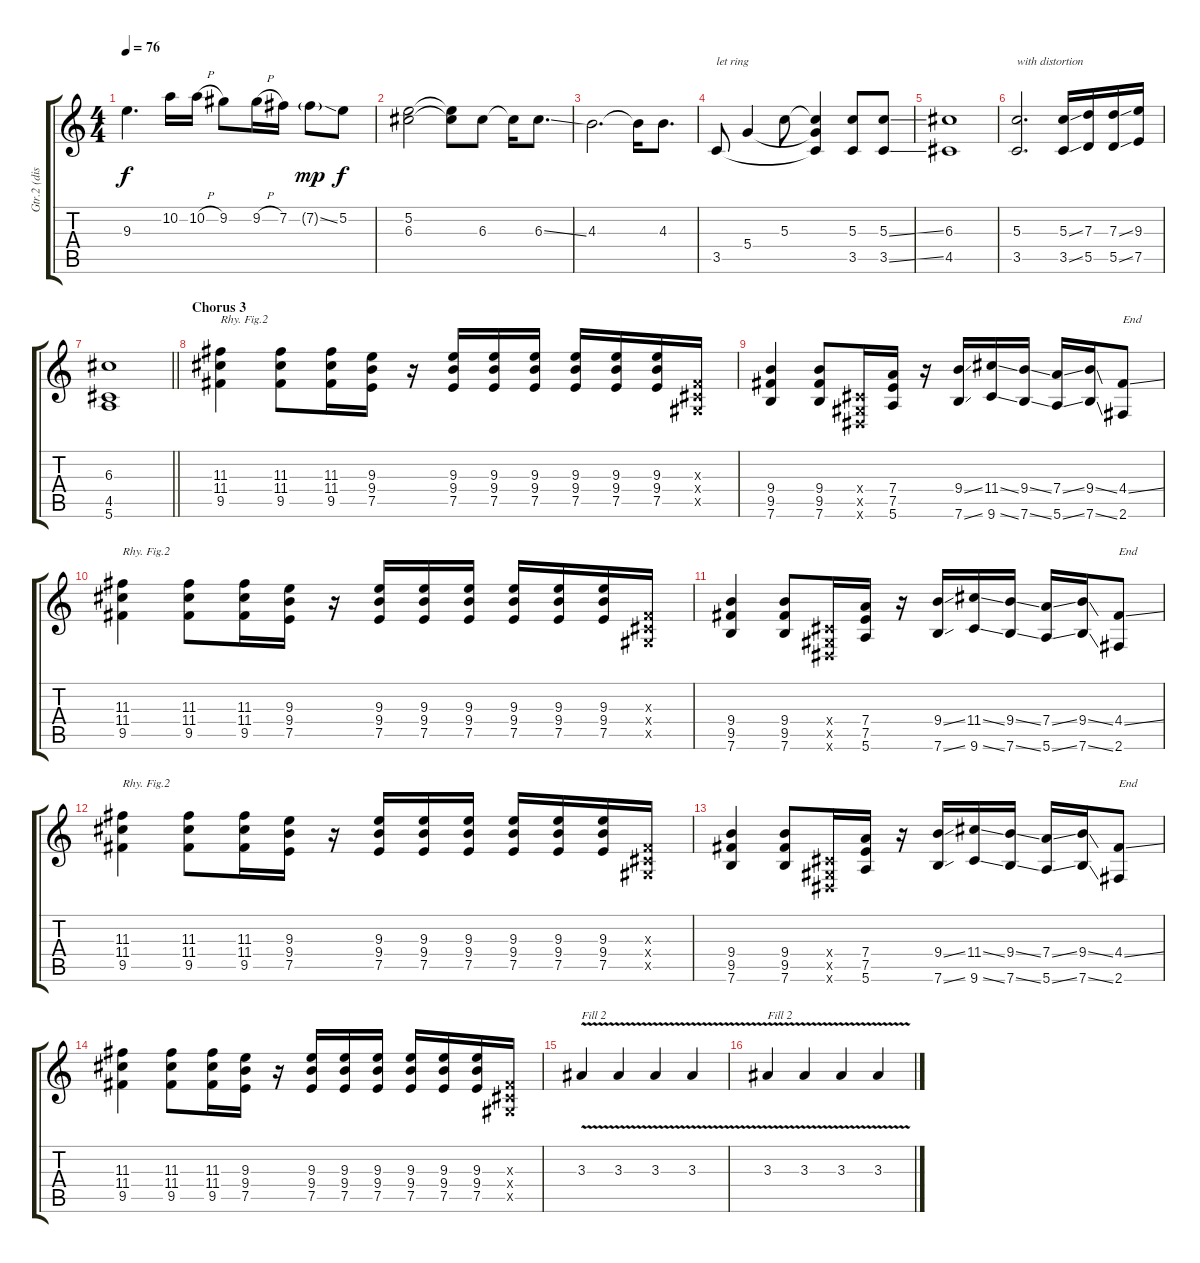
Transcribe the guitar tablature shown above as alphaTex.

\track ("Gtr.2 (dist.)" "Gtr.2 (dis") {instrument distortionguitar}
\staff {score tabs}
\tuning (E4 B3 G3 D3 A2 E2) {hide}
\ts (4 4)
\tempo 76
\clef g2
\ks c
9.3{t}.4{d dy f} 10.2.16 10.2{h}.16 9.2.8 9.2{h}.16 7.2.16 7.2{ss g}.8{dy mp} 5.2.8{dy f} |
(5.2 6.3).2 (5.2{t} 6.3{t}).8 6.3.8 6.3{t}.16 6.3{ss}.8{d} |
4.3.2{d} 4.3{t}.16 4.3.8{d} |
3.5.8{txt "let ring"} 5.4.4 5.3.8 (5.3{t} 5.4{t} 3.5{t}).4 (5.3 3.5).8 (5.3{ss} 3.5{ss}).8 |
(6.3 4.5).1 |
(5.3 3.5).2{d txt "with distortion" instrument distortionguitar} (5.3{ss} 3.5{ss}).16 (7.3 5.5).16 (7.3{ss} 5.5{ss}).16 (9.3 7.5).16 |
\barLineRight lightlight
(6.3 4.5 5.6).1 |
\section ("" "Chorus 3")
(11.3 11.4 9.5).4{txt "Rhy. Fig.2"} (11.3 11.4 9.5).8 (11.3 11.4 9.5).16 (9.3 9.4 7.5).16 r.16 (9.3 9.4 7.5).16 (9.3 9.4 7.5).16 (9.3 9.4 7.5).16 (9.3 9.4 7.5).16 (9.3 9.4 7.5).16 (9.3 9.4 7.5).16 (-1.3{x} -1.4{x} -1.5{x}).16 |
(9.4 9.5 7.6).4 (9.4 9.5 7.6).8 (-1.4{x} -1.5{x} -1.6{x}).16 (7.4 7.5 5.6).16 r.16 (9.4{ss} 7.6{ss}).16 (11.4{ss} 9.6{ss}).16 (9.4{ss} 7.6{ss}).16 (7.4{ss} 5.6{ss}).16 (9.4{ss} 7.6{ss}).16 (4.4{ss} 2.6).8{txt "End"} |
(11.3 11.4 9.5).4{txt "Rhy. Fig.2"} (11.3 11.4 9.5).8 (11.3 11.4 9.5).16 (9.3 9.4 7.5).16 r.16 (9.3 9.4 7.5).16 (9.3 9.4 7.5).16 (9.3 9.4 7.5).16 (9.3 9.4 7.5).16 (9.3 9.4 7.5).16 (9.3 9.4 7.5).16 (-1.3{x} -1.4{x} -1.5{x}).16 |
(9.4 9.5 7.6).4 (9.4 9.5 7.6).8 (-1.4{x} -1.5{x} -1.6{x}).16 (7.4 7.5 5.6).16 r.16 (9.4{ss} 7.6{ss}).16 (11.4{ss} 9.6{ss}).16 (9.4{ss} 7.6{ss}).16 (7.4{ss} 5.6{ss}).16 (9.4{ss} 7.6{ss}).16 (4.4{ss} 2.6).8{txt "End"} |
(11.3 11.4 9.5).4{txt "Rhy. Fig.2"} (11.3 11.4 9.5).8 (11.3 11.4 9.5).16 (9.3 9.4 7.5).16 r.16 (9.3 9.4 7.5).16 (9.3 9.4 7.5).16 (9.3 9.4 7.5).16 (9.3 9.4 7.5).16 (9.3 9.4 7.5).16 (9.3 9.4 7.5).16 (-1.3{x} -1.4{x} -1.5{x}).16 |
(9.4 9.5 7.6).4 (9.4 9.5 7.6).8 (-1.4{x} -1.5{x} -1.6{x}).16 (7.4 7.5 5.6).16 r.16 (9.4{ss} 7.6{ss}).16 (11.4{ss} 9.6{ss}).16 (9.4{ss} 7.6{ss}).16 (7.4{ss} 5.6{ss}).16 (9.4{ss} 7.6{ss}).16 (4.4{ss} 2.6).8{txt "End"} |
(11.3 11.4 9.5).4 (11.3 11.4 9.5).8 (11.3 11.4 9.5).16 (9.3 9.4 7.5).16 r.16 (9.3 9.4 7.5).16 (9.3 9.4 7.5).16 (9.3 9.4 7.5).16 (9.3 9.4 7.5).16 (9.3 9.4 7.5).16 (9.3 9.4 7.5).16 (-1.3{x} -1.4{x} -1.5{x}).16 |
3.3{v}.4{txt "Fill 2"} 3.3{v}.4 3.3{v}.4 3.3{v}.4 |
3.3{v}.4{txt "Fill 2"} 3.3{v}.4 3.3{v}.4 3.3{v}.4
